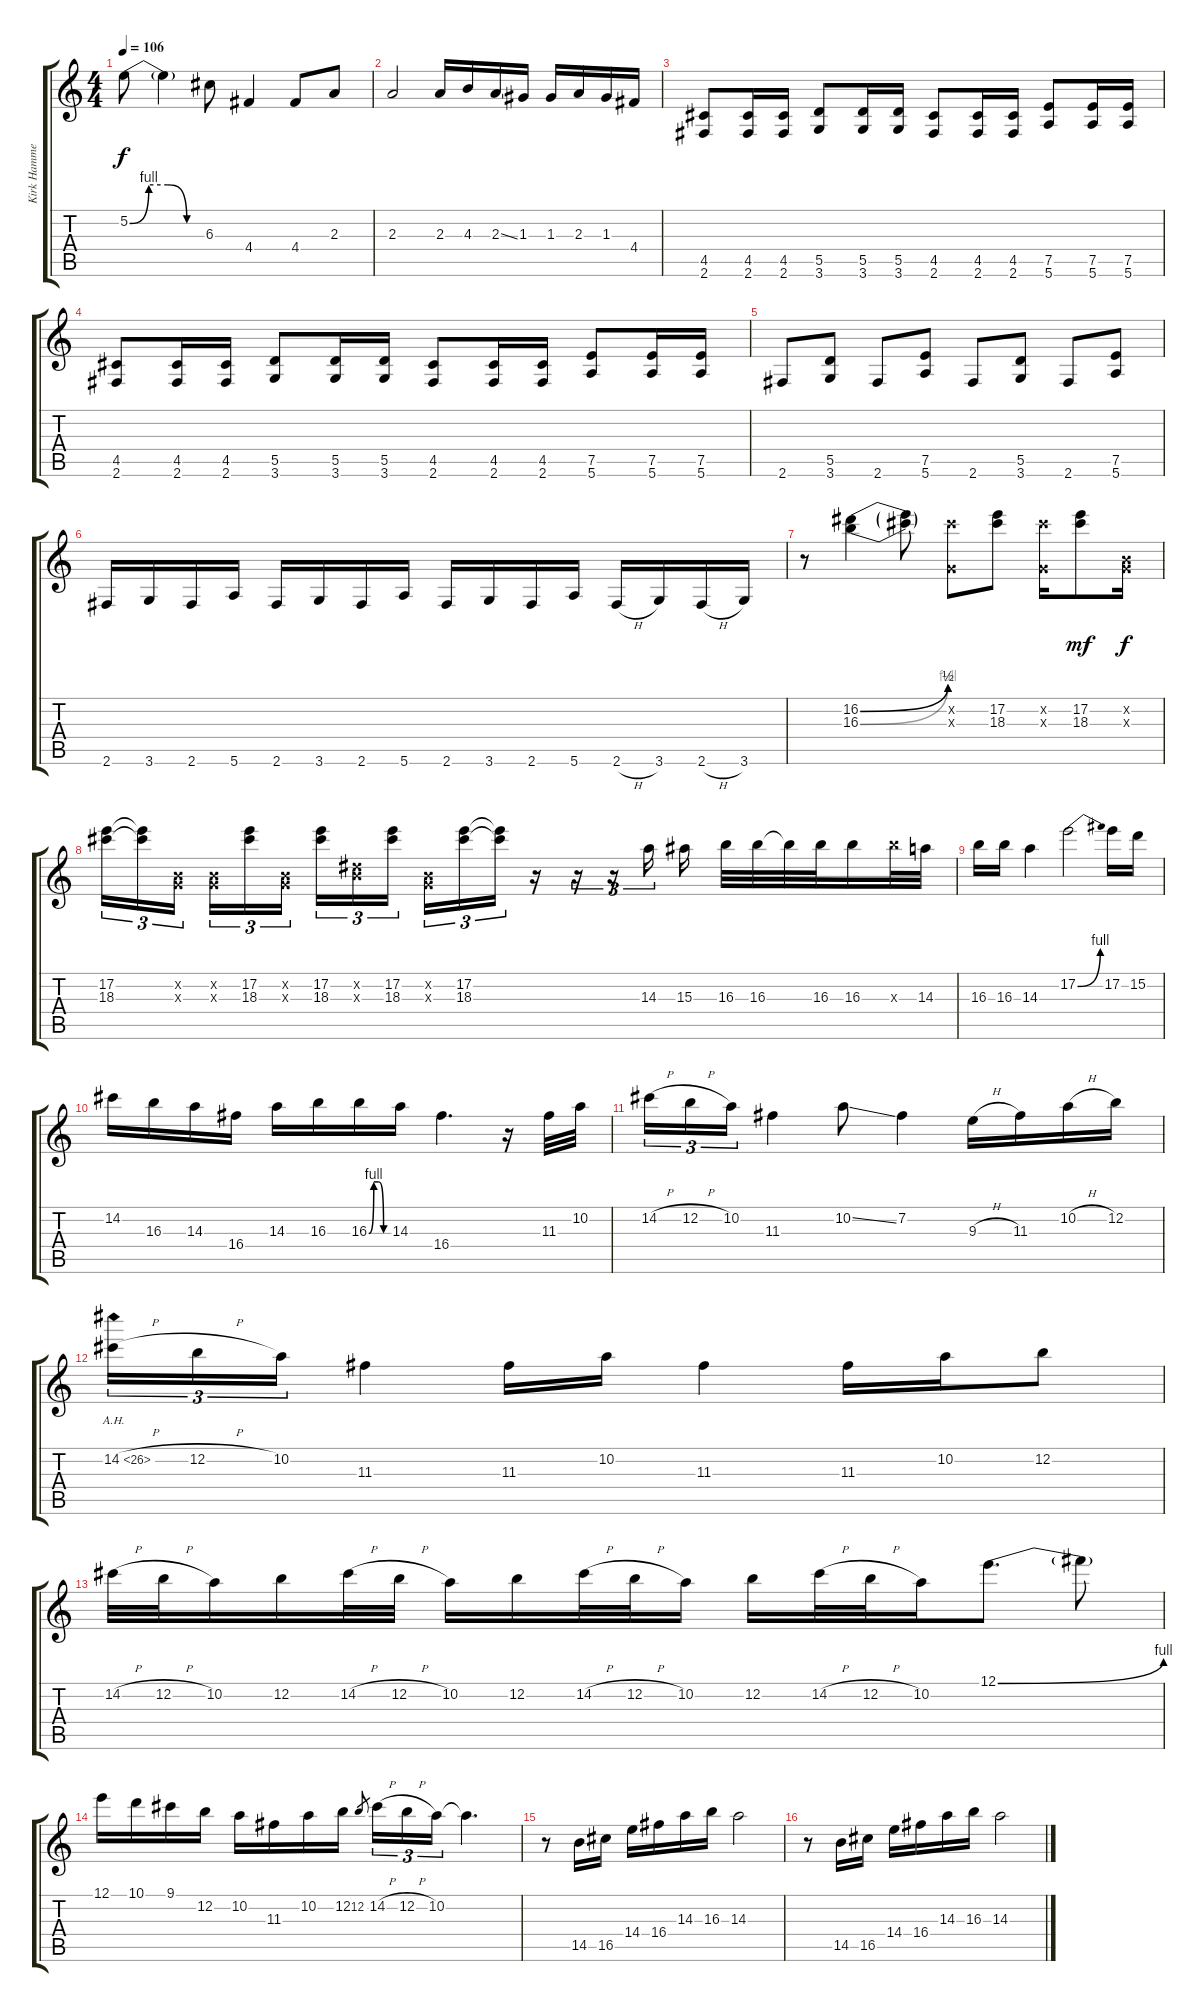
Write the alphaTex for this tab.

\track ("Kirk Hammett" "Kirk Hamme") {instrument distortionguitar}
\staff {score tabs}
\tuning (E4 B3 G3 D3 A2 E2) {hide}
\ts (4 4)
\tempo 106
\clef g2
\ks c
5.2{be (custom 0 0 15 4 30 4 45 0 60 0)}.8{dy f} 5.2{t}.4 6.3.8 4.4.4 4.4.8 2.3.8 |
2.3.2 2.3.16 4.3.16 2.3{ss}.16 1.3.16 1.3.16 2.3.16 1.3.16 4.4.16 |
(4.5 2.6).8 (4.5 2.6).16 (4.5 2.6).16 (5.5 3.6).8 (5.5 3.6).16 (5.5 3.6).16 (4.5 2.6).8 (4.5 2.6).16 (4.5 2.6).16 (7.5 5.6).8 (7.5 5.6).16 (7.5 5.6).16 |
(4.5 2.6).8 (4.5 2.6).16 (4.5 2.6).16 (5.5 3.6).8 (5.5 3.6).16 (5.5 3.6).16 (4.5 2.6).8 (4.5 2.6).16 (4.5 2.6).16 (7.5 5.6).8 (7.5 5.6).16 (7.5 5.6).16 |
2.6.8 (5.5 3.6).8 2.6.8 (7.5 5.6).8 2.6.8 (5.5 3.6).8 2.6.8 (7.5 5.6).8 |
2.6.16 3.6.16 2.6.16 5.6.16 2.6.16 3.6.16 2.6.16 5.6.16 2.6.16 3.6.16 2.6.16 5.6.16 2.6{h}.16 3.6.16 2.6{h}.16 3.6.16 |
r.8{volume 16} (16.2{be (bend 0 0 60 2)} 16.3{be (bend 0 0 60 4)}).4 (16.2{t} 16.3{t}).8 (14.2{x} 0.3{x}).8 (17.2 18.3).8 (14.2{x} 0.3{x}).16 (17.2 18.3).8{dy mf} (0.2{x} 0.3{x}).16{dy f} |
(17.2 18.3).16{tu (3 2)} (17.2{t} 18.3{t}).16{tu (3 2)} (0.2{x} 0.3{x}).16{tu (3 2) beam splitsecondary} (0.2{x} 0.3{x}).16{tu (3 2)} (17.2 18.3).16{tu (3 2)} (0.2{x} 0.3{x}).16{tu (3 2)} (17.2 18.3).16{tu (3 2)} (0.2{x} 8.3{x}).16{tu (3 2)} (17.2 18.3).16{tu (3 2) beam splitsecondary} (0.2{x} 0.3{x}).16{tu (3 2)} (17.2 18.3).16{tu (3 2)} (17.2{t} 18.3{t}).16{tu (3 2)} r.16 r.16{tu (3 2)} r.16{tu (3 2)} 14.3.16{tu (3 2)} 15.3.16 16.3.32 16.3.32 16.3{t}.32 16.3.32 16.3.16 16.3{x}.32 14.3.32 |
16.3.16 16.3.16 14.3.4 17.2{be (bend 0 0 60 4)}.2 17.2.16 15.2.16 |
14.2.16 16.3.16 14.3.16 16.4.16 14.3.16 16.3.16 16.3{be (custom 0 0 15 4 30 4 45 0 60 0)}.16 14.3.16 16.4.4{d} r.16 11.3.32 10.2.32 |
14.2{h}.16{tu (3 2)} 12.2{h}.16{tu (3 2)} 10.2.16{tu (3 2)} 11.3.4 10.2{ss}.8 7.2.4 9.3{h}.16 11.3.16 10.2{h}.16 12.2.16 |
14.2{ah 12 h}.16{tu (3 2)} 12.2{h}.16{tu (3 2)} 10.2.16{tu (3 2)} 11.3.4 11.3.16 10.2.16 11.3.4 11.3.16 10.2.16 12.2.8 |
14.2{h}.32 12.2{h}.32 10.2.16 12.2.16 14.2{h}.32 12.2{h}.32 10.2.16 12.2.16 14.2{h}.32 12.2{h}.32 10.2.16 12.2.16 14.2{h}.32 12.2{h}.32 10.2.16 12.1{be (bend 0 0 60 4)}.8{d} 12.1{t}.8 |
12.1.16 10.1.16 9.1.16 12.2.16 10.2.16 11.3.16 10.2.16 12.2.16 12.2.8{gr} 14.2{h}.16{tu (3 2)} 12.2{h}.16{tu (3 2)} 10.2.16{tu (3 2)} 10.2{t}.4{d} |
r.8 14.5.16 16.5.16 14.4.16 16.4.16 14.3.16 16.3.16 14.3.2 |
r.8 14.5.16 16.5.16 14.4.16 16.4.16 14.3.16 16.3.16 14.3.2
